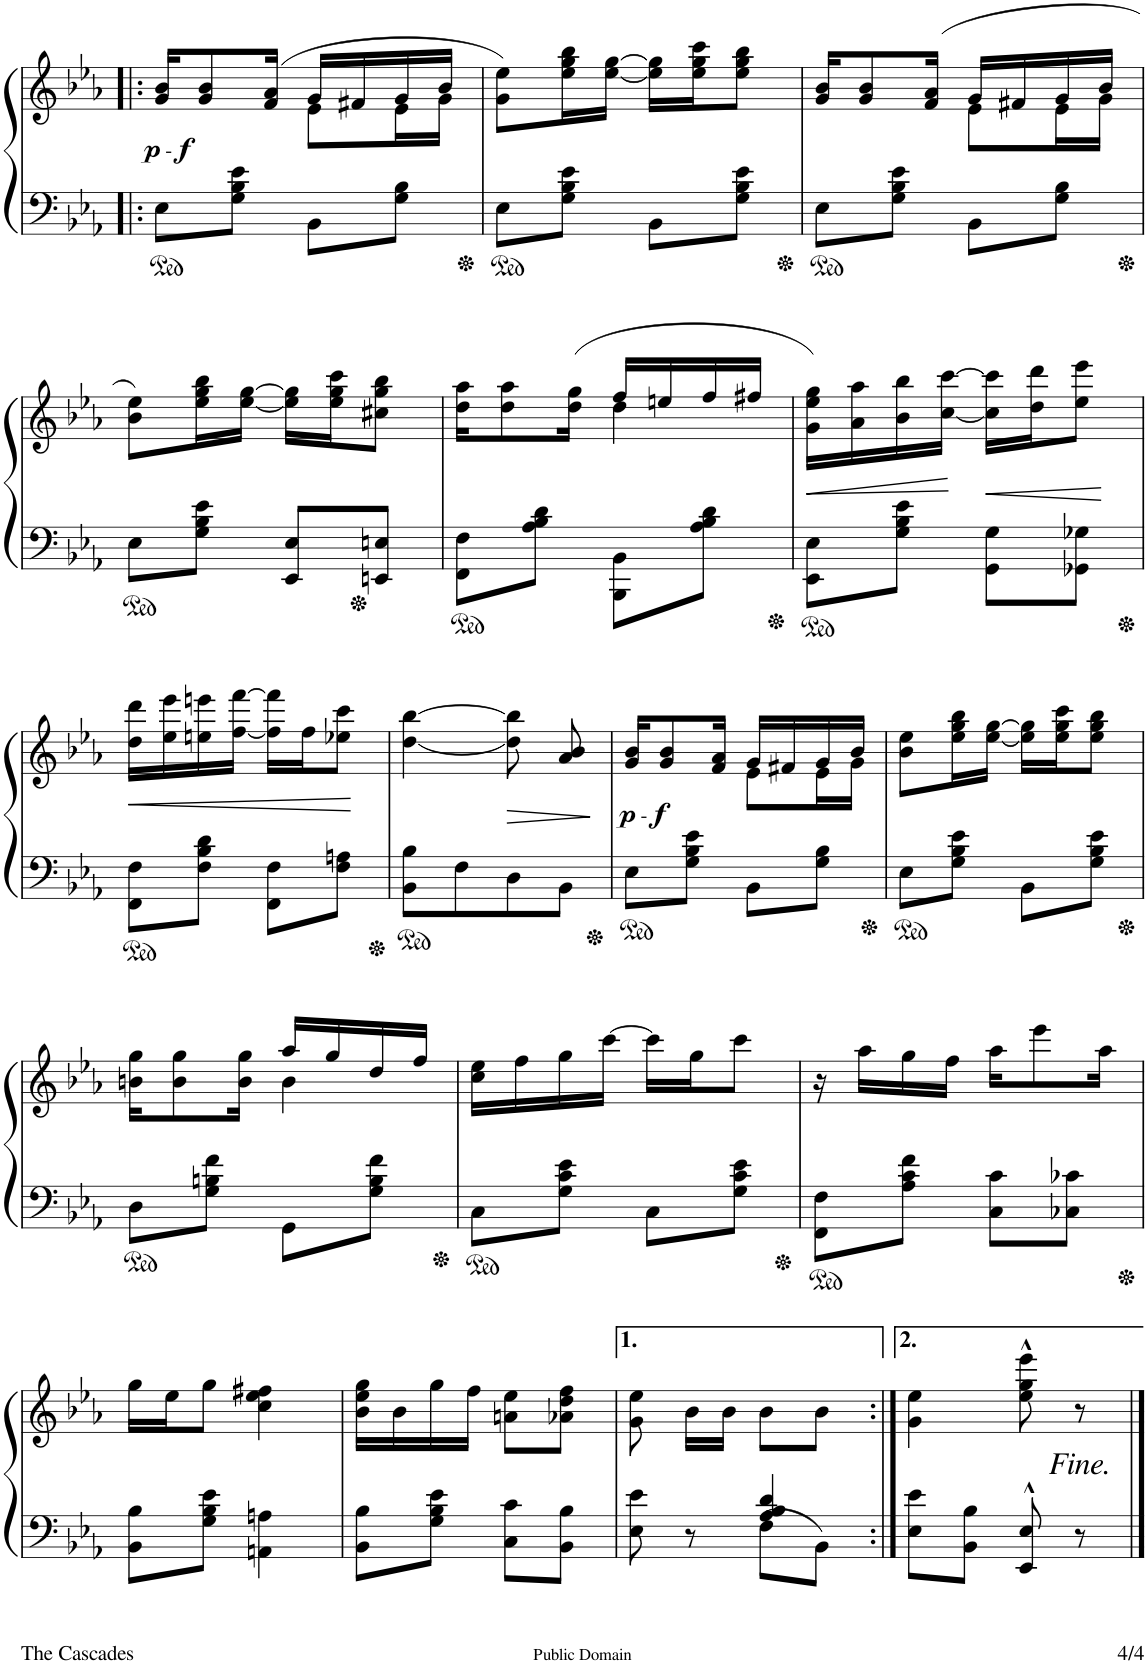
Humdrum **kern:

**kern	**kern	**dynam
*part1	*part1	*part1
*staff2	*staff1	*staff1/2
*I"Piano	*	*
*I'Pno.	*	*
!!LO:PB:g=z
*clefF4	*clefG2	*
*k[b-e-a-]	*k[b-e-a-]	*
*M2/4	*M2/4	*
=60!|:	=60!|:	=60!|:
*	*^	*
!	!	!	!LO:DY:b
!	!	!	!LO:DY:n=1:b
!	!	!	!LO:DY:n=2:b
8E-\L	16g/ 16b-/KL	4ryy	p other-dynamics f
.	8g/ 8b-/	.	.
8G\ 8B-\ 8e-\J	.	.	.
.	(16f/ 16a-/Jk	.	.
8BB-\L	16g/LL	8e-\L	.
.	16f#X/	.	.
8G\ 8B-\J	16g/	16e-\L	.
.	16b-/JJ	16g\JJ	.
*	*v	*v	*
=61	=61	=61
8E-\L	8g\ 8ee-\L)	.
8G\ 8B-\ 8e-\J	16ee-\ 16gg\ 16bb-\L	.
.	[16ee-\ [16gg\JJ	.
8BB-\L	16ee-\] 16gg\]LL	.
.	16ee-\ 16gg\ 16ccc\J	.
8G\ 8B-\ 8e-\J	8ee-\ 8gg\ 8bb-\J	.
=62	=62	=62
*	*^	*
8E-\L	16g/ 16b-/KL	4ryy	.
.	8g/ 8b-/	.	.
8G\ 8B-\ 8e-\J	.	.	.
.	(16f/ 16a-/Jk	.	.
8BB-\L	16g/LL	8e-\L	.
.	16f#X/	.	.
8G\ 8B-\J	16g/	16e-\L	.
.	16b-/JJ	16g\JJ	.
*	*v	*v	*
!!LO:LB:g=z
=63	=63	=63
8E-\L	8b-\ 8ee-\L)	.
8G\ 8B-\ 8e-\J	16ee-\ 16gg\ 16bb-\L	.
.	[16ee-\ [16gg\JJ	.
8EE-/ 8E-/L	16ee-\] 16gg\]LL	.
.	16ee-\ 16gg\ 16ccc\J	.
8EEn/ 8En/J	8cc#X\ 8gg\ 8bb-\J	.
=64	=64	=64
*	*^	*
8FF\ 8F\L	16dd\ 16aa-\KL	4ryy	.
.	8dd\ 8aa-\	.	.
8A-\ 8B-\ 8d\J	.	.	.
.	(16dd\ 16gg\Jk	.	.
8BBB-\ 8BB-\L	16ff/LL	4dd\	.
.	16een/	.	.
8A-\ 8B-\ 8d\J	16ff/	.	.
.	16ff#X/JJ	.	.
*	*v	*v	*
=65	=65	=65
!	!	!LO:HP:b
8EE-\ 8E-\L	16g\ 16ee-\ 16gg\LL)	<
.	16a-\ 16aa-\	.
8G\ 8B-\ 8e-\J	16b-\ 16bb-\	.
.	[16cc\ [16ccc\JJ	.
!	!	!LO:HP:n=1:b
8GG\ 8G\L	16cc\] 16ccc\]LL	[ <
.	16dd\ 16ddd\J	.
8GG-X\ 8G-X\J	8ee-\ 8eee-\J	.
.	.	[
!!LO:LB:g=z
=66	=66	=66
!	!	!LO:HP:b
8FF\ 8F\L	16dd\ 16ddd\LL	<
.	16ee-\ 16eee-\	.
8F\ 8B-\ 8d\J	16een\ 16eeen\	.
.	[16ff\ [16fff\JJ	.
8FF\ 8F\L	16ff\] 16fff\]LL	.
.	16ff\J	.
8F\ 8An\J	8ee-X\ 8ccc\J	.
.	.	[
=67	=67	=67
8BB-\ 8B-\L	[4dd\ [4bb-\	.
8F\	.	.
!	!	!LO:HP:b
8D\	8dd\] 8bb-\]	>
8BB-\J	8a-/ 8b-/	.
.	.	]
=68	=68	=68
*	*^	*
!	!	!	!LO:DY:b
!	!	!	!LO:DY:n=1:b
!	!	!	!LO:DY:n=2:b
8E-\L	16g/ 16b-/KL	4ryy	p other-dynamics f
.	8g/ 8b-/	.	.
8G\ 8B-\ 8e-\J	.	.	.
.	16f/ 16a-/Jk	.	.
8BB-\L	16g/LL	8e-\L	.
.	16f#X/	.	.
8G\ 8B-\J	16g/	16e-\L	.
.	16b-/JJ	16g\JJ	.
*	*v	*v	*
=69	=69	=69
8E-\L	8b-\ 8ee-\L	.
8G\ 8B-\ 8e-\J	16ee-\ 16gg\ 16bb-\L	.
.	[16ee-\ [16gg\JJ	.
8BB-\L	16ee-\] 16gg\]LL	.
.	16ee-\ 16gg\ 16ccc\J	.
8G\ 8B-\ 8e-\J	8ee-\ 8gg\ 8bb-\J	.
!!LO:LB:g=z
=70	=70	=70
*	*^	*
8D\L	16bn\ 16gg\KL	4ryy	.
.	8b\ 8gg\	.	.
8G\ 8Bn\ 8f\J	.	.	.
.	16b\ 16gg\Jk	.	.
8GG\L	4b\	16aa-/LL	.
.	.	16gg/	.
8G\ 8B\ 8f\J	.	16dd/	.
.	.	16ff/JJ	.
*	*v	*v	*
=71	=71	=71
8C\L	16cc\ 16ee-\LL	.
.	16ff\	.
8G\ 8c\ 8e-\J	16gg\	.
.	[16ccc\JJ	.
8C\L	16ccc\LL]	.
.	16gg\J	.
8G\ 8c\ 8e-\J	8ccc\J	.
=72	=72	=72
8FF\ 8F\L	16r	.
.	16aa-\LL	.
8A-\ 8c\ 8f\J	16gg\	.
.	16ff\JJ	.
8C\ 8c\L	16aa-\KL	.
.	8eee-\	.
8C-X\ 8c-X\J	.	.
.	16aa-\Jk	.
!!LO:LB:g=z
=73	=73	=73
8BB-\ 8B-\L	16gg\LL	.
.	16ee-\J	.
8G\ 8B-\ 8e-\J	8gg\J	.
4AAn\ 4An\	4cc\ 4ee-\ 4ff#X\	.
=74	=74	=74
8BB-\ 8B-\L	16b-\ 16ee-\ 16gg\LL	.
.	16b-\	.
8G\ 8B-\ 8e-\J	16gg\	.
.	16ff\JJ	.
8C\ 8c\L	8an\ 8ee-\L	.
8BB-\ 8B-\J	8a-X\ 8dd\ 8ff\J	.
=75	=75	=75
*^	*	*
8E-\ 8e-\	4ryy	8g\ 8ee-\	.
8r	.	16b-\LL	.
.	.	16b-\JJ	.
8F\L	4A-/ 4B-/ 4d/	8b-\L	.
8BB-\J	.	8b-\J	.
*v	*v	*	*
=76:|!	=76:|!	=76:|!
8E-\ 8e-\L	4g\ 4ee-\	.
8BB-\ 8B-\J	.	.
8EE-/^^ 8E-/^^	8ee-\^^ 8gg\^^ 8eee-\^^	.
8r	8r	.
!	!LO:TX:b:t=<i>Fine.</i>	!
!LO:TX:b:t=<i>Fine.</i>	!	!
==	==	==
*-	*-	*-
